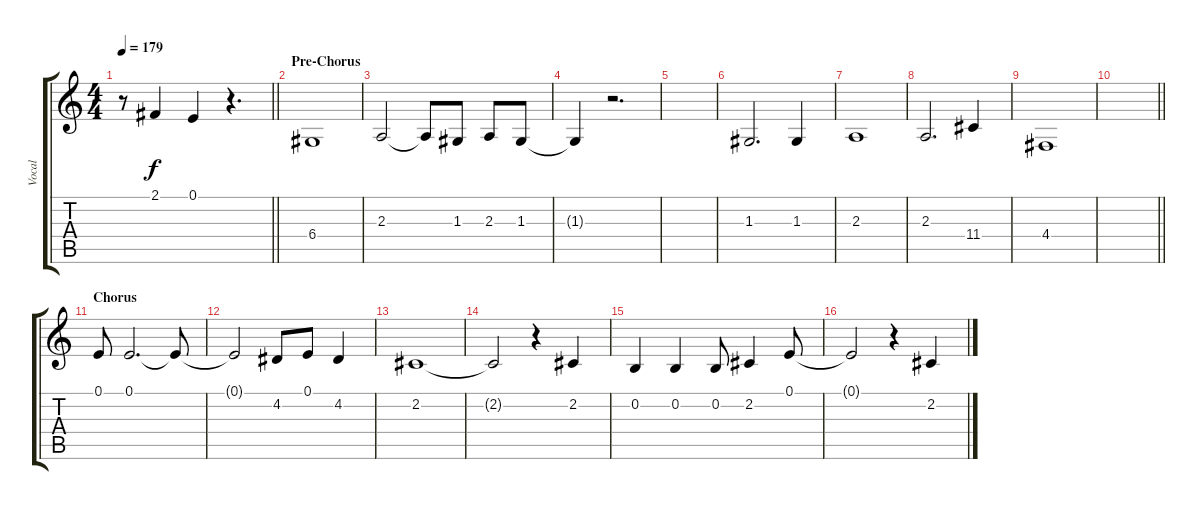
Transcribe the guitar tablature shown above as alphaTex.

\track ("Vocal" "Vocal") {instrument lead6voice}
\staff {score tabs}
\tuning (E4 B3 G3 D3 A2 E2) {hide}
\ts (4 4)
\tempo 179
\clef g2
\barLineRight lightlight
\ks c
r.8{dy f} 2.1.4 0.1.4 r.4{d} |
\section ("" "Pre-Chorus")
6.4.1 |
2.3.2 2.3{t}.8 1.3.8 2.3.8 1.3.8 |
1.3{t}.4 r.2{d} |
|
1.3.2{d} 1.3.4 |
2.3.1 |
2.3.2{d} 11.4.4 |
4.4.1 |
\barLineRight lightlight
|
\section ("" "Chorus")
0.1.8 0.1.2{d} 0.1{t}.8 |
0.1{t}.2 4.2.8 0.1.8 4.2.4 |
2.2.1 |
2.2{t}.2 r.4 2.2.4 |
0.2.4 0.2.4 0.2.8 2.2.4 0.1.8 |
0.1{t}.2 r.4 2.2.4
